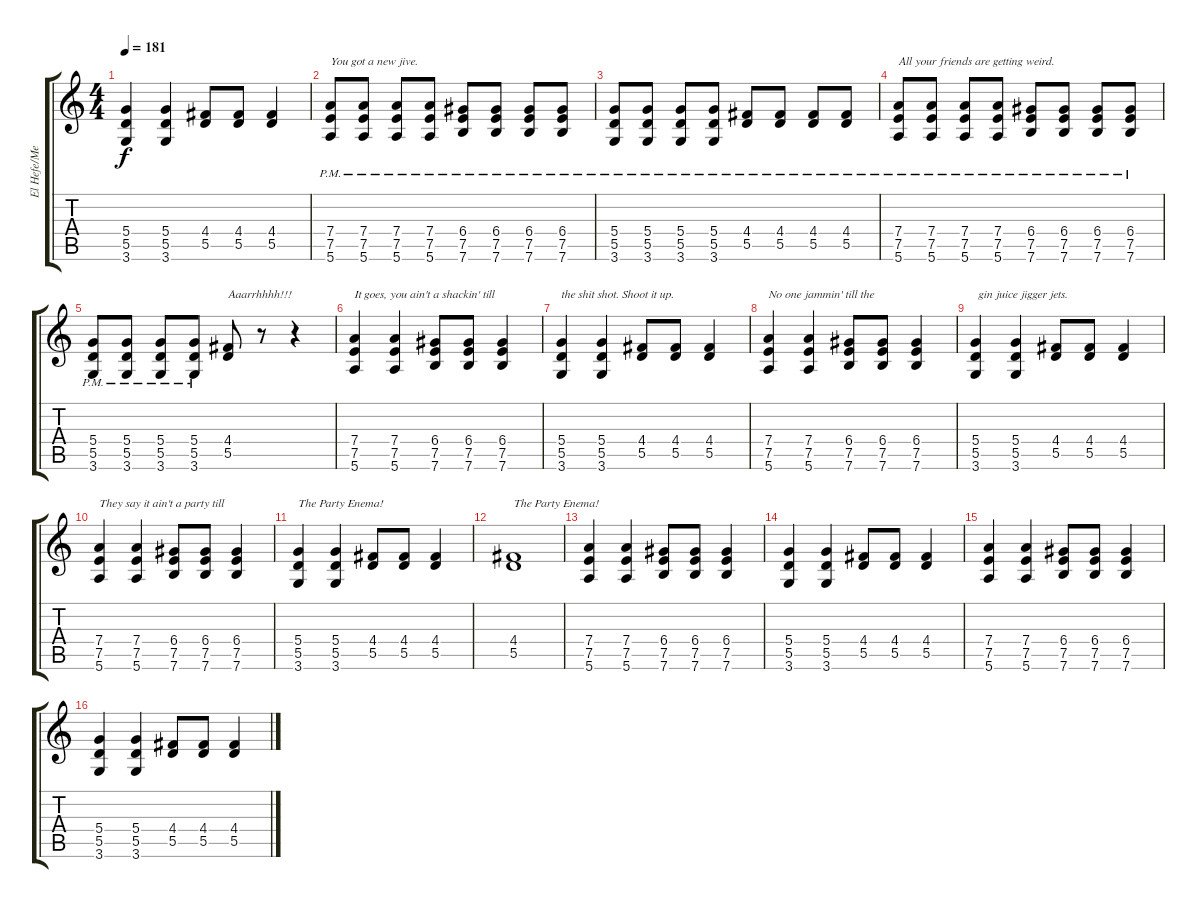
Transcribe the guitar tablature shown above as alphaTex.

\track ("El Hefe/Melvin" "El Hefe/Me") {instrument overdrivenguitar}
\staff {score tabs}
\tuning (E4 B3 G3 D3 A2 E2) {hide}
\ts (4 4)
\tempo 181
\clef g2
\ks c
(5.4 5.5 3.6).4{dy f} (5.4 5.5 3.6).4 (4.4 5.5).8 (4.4 5.5).8 (4.4 5.5).4 |
(7.4{pm} 7.5{pm} 5.6{pm}).8{txt "You got a new jive."} (7.4{pm} 7.5{pm} 5.6{pm}).8 (7.4{pm} 7.5{pm} 5.6{pm}).8 (7.4{pm} 7.5{pm} 5.6{pm}).8 (6.4{pm} 7.5{pm} 7.6{pm}).8 (6.4{pm} 7.5{pm} 7.6{pm}).8 (6.4{pm} 7.5{pm} 7.6{pm}).8 (6.4{pm} 7.5{pm} 7.6{pm}).8 |
(5.4{pm} 5.5{pm} 3.6{pm}).8 (5.4{pm} 5.5{pm} 3.6{pm}).8 (5.4{pm} 5.5{pm} 3.6{pm}).8 (5.4{pm} 5.5{pm} 3.6{pm}).8 (4.4{pm} 5.5{pm}).8 (4.4{pm} 5.5{pm}).8 (4.4{pm} 5.5{pm}).8 (4.4{pm} 5.5{pm}).8 |
(7.4{pm} 7.5{pm} 5.6{pm}).8{txt "All your friends are getting weird."} (7.4{pm} 7.5{pm} 5.6{pm}).8 (7.4{pm} 7.5{pm} 5.6{pm}).8 (7.4{pm} 7.5{pm} 5.6{pm}).8 (6.4{pm} 7.5{pm} 7.6{pm}).8 (6.4{pm} 7.5{pm} 7.6{pm}).8 (6.4{pm} 7.5{pm} 7.6{pm}).8 (6.4{pm} 7.5{pm} 7.6{pm}).8 |
(5.4{pm} 5.5{pm} 3.6{pm}).8 (5.4{pm} 5.5{pm} 3.6{pm}).8 (5.4{pm} 5.5{pm} 3.6{pm}).8 (5.4{pm} 5.5{pm} 3.6{pm}).8 (4.4 5.5).8{txt "Aaarrhhhh!!!"} r.8 r.4 |
(7.4 7.5 5.6).4{txt "It goes, you ain't a shackin' till"} (7.4 7.5 5.6).4 (6.4 7.5 7.6).8 (6.4 7.5 7.6).8 (6.4 7.5 7.6).4 |
(5.4 5.5 3.6).4{txt "the shit shot. Shoot it up."} (5.4 5.5 3.6).4 (4.4 5.5).8 (4.4 5.5).8 (4.4 5.5).4 |
(7.4 7.5 5.6).4{txt "No one jammin' till the"} (7.4 7.5 5.6).4 (6.4 7.5 7.6).8 (6.4 7.5 7.6).8 (6.4 7.5 7.6).4 |
(5.4 5.5 3.6).4{txt " gin juice jigger jets."} (5.4 5.5 3.6).4 (4.4 5.5).8 (4.4 5.5).8 (4.4 5.5).4 |
(7.4 7.5 5.6).4{txt "They say it ain't a party till"} (7.4 7.5 5.6).4 (6.4 7.5 7.6).8 (6.4 7.5 7.6).8 (6.4 7.5 7.6).4 |
(5.4 5.5 3.6).4{txt "The Party Enema!"} (5.4 5.5 3.6).4 (4.4 5.5).8 (4.4 5.5).8 (4.4 5.5).4 |
(4.4 5.5).1{txt "The Party Enema!"} |
(7.4 7.5 5.6).4 (7.4 7.5 5.6).4 (6.4 7.5 7.6).8 (6.4 7.5 7.6).8 (6.4 7.5 7.6).4 |
(5.4 5.5 3.6).4 (5.4 5.5 3.6).4 (4.4 5.5).8 (4.4 5.5).8 (4.4 5.5).4 |
(7.4 7.5 5.6).4 (7.4 7.5 5.6).4 (6.4 7.5 7.6).8 (6.4 7.5 7.6).8 (6.4 7.5 7.6).4 |
(5.4 5.5 3.6).4 (5.4 5.5 3.6).4 (4.4 5.5).8 (4.4 5.5).8 (4.4 5.5).4
